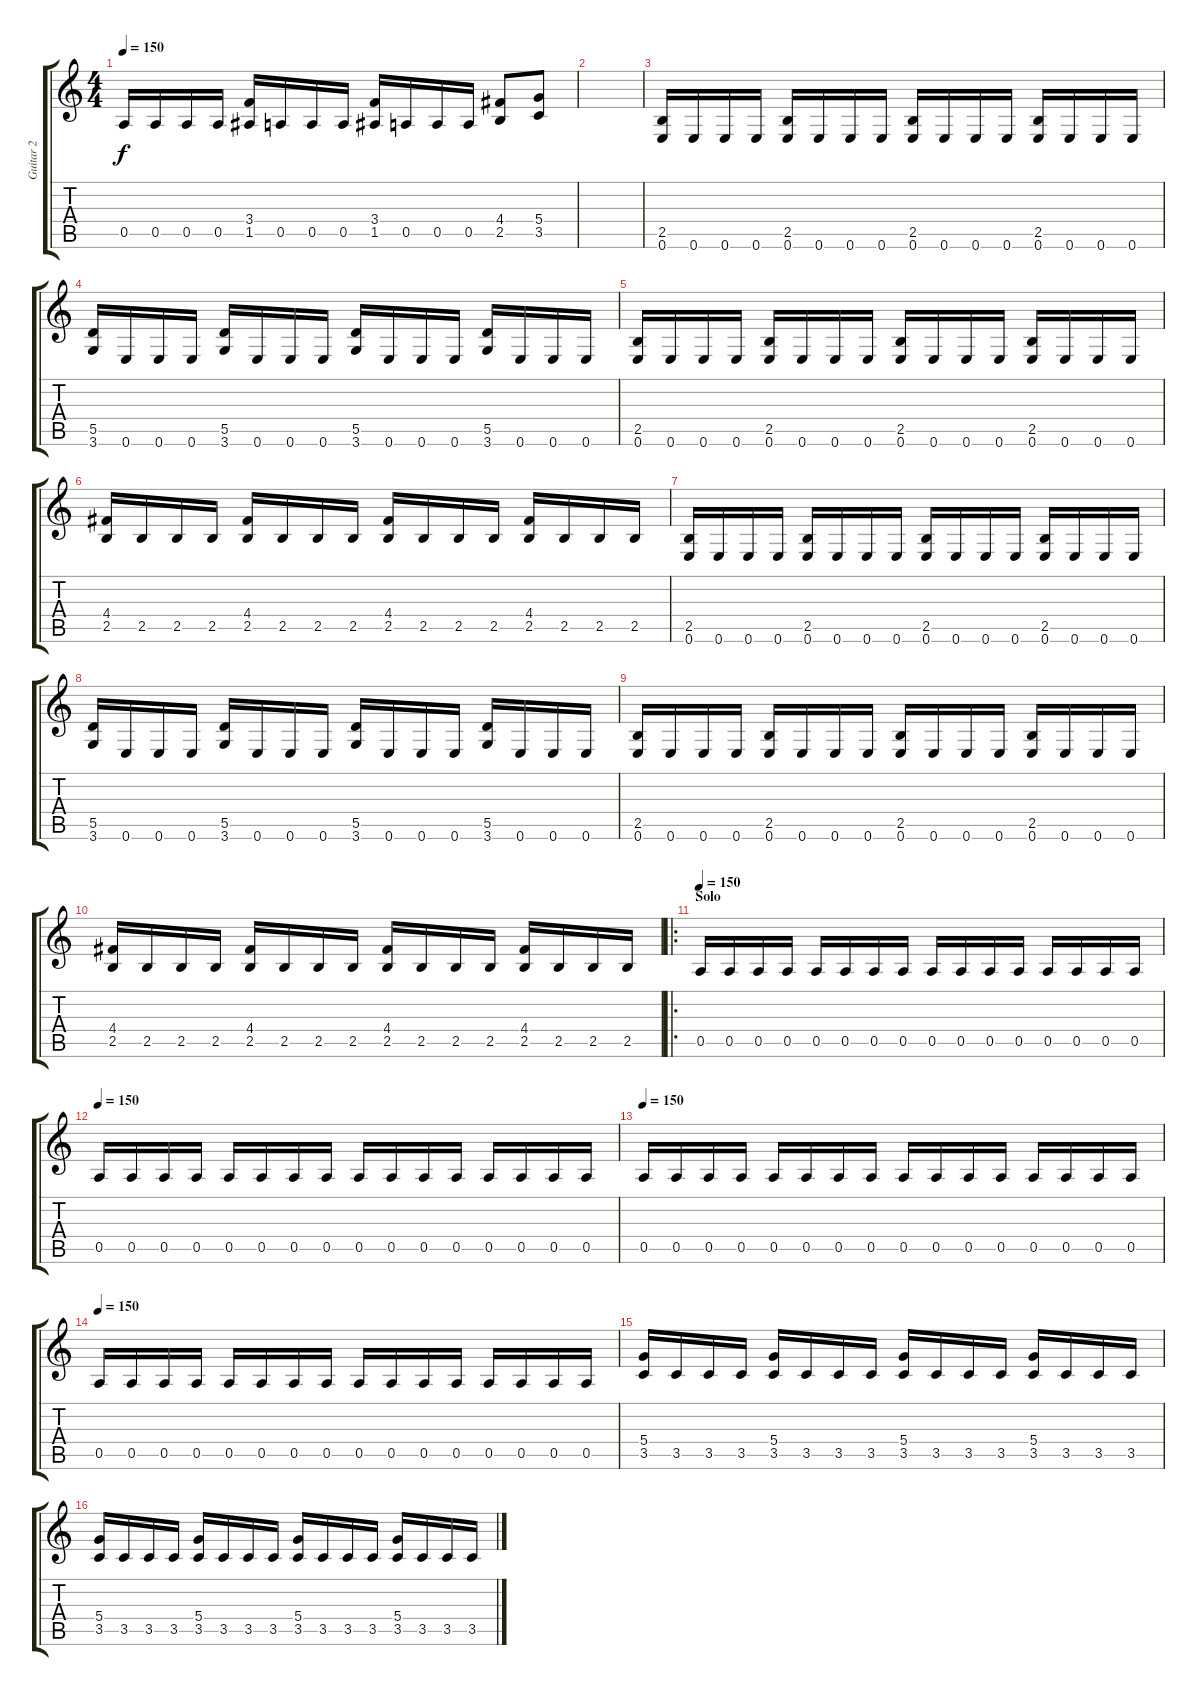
\track ("Guitar 2" "Guitar 2") {instrument distortionguitar}
\staff {score tabs}
\tuning (E4 B3 G3 D3 A2 E2) {hide}
\ts (4 4)
\tempo 150
\clef g2
\ks c
0.5.16{dy f} 0.5.16 0.5.16 0.5.16 (3.4 1.5).16 0.5.16 0.5.16 0.5.16 (3.4 1.5).16 0.5.16 0.5.16 0.5.16 (4.4 2.5).8 (5.4 3.5).8 |
|
(2.5 0.6).16 0.6.16 0.6.16 0.6.16 (2.5 0.6).16 0.6.16 0.6.16 0.6.16 (2.5 0.6).16 0.6.16 0.6.16 0.6.16 (2.5 0.6).16 0.6.16 0.6.16 0.6.16 |
(5.5 3.6).16 0.6.16 0.6.16 0.6.16 (5.5 3.6).16 0.6.16 0.6.16 0.6.16 (5.5 3.6).16 0.6.16 0.6.16 0.6.16 (5.5 3.6).16 0.6.16 0.6.16 0.6.16 |
(2.5 0.6).16 0.6.16 0.6.16 0.6.16 (2.5 0.6).16 0.6.16 0.6.16 0.6.16 (2.5 0.6).16 0.6.16 0.6.16 0.6.16 (2.5 0.6).16 0.6.16 0.6.16 0.6.16 |
(4.4 2.5).16 2.5.16 2.5.16 2.5.16 (4.4 2.5).16 2.5.16 2.5.16 2.5.16 (4.4 2.5).16 2.5.16 2.5.16 2.5.16 (4.4 2.5).16 2.5.16 2.5.16 2.5.16 |
(2.5 0.6).16 0.6.16 0.6.16 0.6.16 (2.5 0.6).16 0.6.16 0.6.16 0.6.16 (2.5 0.6).16 0.6.16 0.6.16 0.6.16 (2.5 0.6).16 0.6.16 0.6.16 0.6.16 |
(5.5 3.6).16 0.6.16 0.6.16 0.6.16 (5.5 3.6).16 0.6.16 0.6.16 0.6.16 (5.5 3.6).16 0.6.16 0.6.16 0.6.16 (5.5 3.6).16 0.6.16 0.6.16 0.6.16 |
(2.5 0.6).16 0.6.16 0.6.16 0.6.16 (2.5 0.6).16 0.6.16 0.6.16 0.6.16 (2.5 0.6).16 0.6.16 0.6.16 0.6.16 (2.5 0.6).16 0.6.16 0.6.16 0.6.16 |
(4.4 2.5).16 2.5.16 2.5.16 2.5.16 (4.4 2.5).16 2.5.16 2.5.16 2.5.16 (4.4 2.5).16 2.5.16 2.5.16 2.5.16 (4.4 2.5).16 2.5.16 2.5.16 2.5.16 |
\ro
\section ("" "Solo ")
\tempo 150
0.5.16{volume 12} 0.5.16 0.5.16 0.5.16 0.5.16 0.5.16 0.5.16 0.5.16 0.5.16 0.5.16 0.5.16 0.5.16 0.5.16 0.5.16 0.5.16 0.5.16 |
\tempo 150
0.5.16 0.5.16 0.5.16 0.5.16 0.5.16 0.5.16 0.5.16 0.5.16 0.5.16 0.5.16 0.5.16 0.5.16 0.5.16 0.5.16 0.5.16 0.5.16 |
\tempo 150
0.5.16 0.5.16 0.5.16 0.5.16 0.5.16 0.5.16 0.5.16 0.5.16 0.5.16 0.5.16 0.5.16 0.5.16 0.5.16 0.5.16 0.5.16 0.5.16 |
\tempo 150
0.5.16 0.5.16 0.5.16 0.5.16 0.5.16 0.5.16 0.5.16 0.5.16 0.5.16 0.5.16 0.5.16 0.5.16 0.5.16 0.5.16 0.5.16 0.5.16 |
(5.4 3.5).16 3.5.16 3.5.16 3.5.16 (5.4 3.5).16 3.5.16 3.5.16 3.5.16 (5.4 3.5).16 3.5.16 3.5.16 3.5.16 (5.4 3.5).16 3.5.16 3.5.16 3.5.16 |
(5.4 3.5).16 3.5.16 3.5.16 3.5.16 (5.4 3.5).16 3.5.16 3.5.16 3.5.16 (5.4 3.5).16 3.5.16 3.5.16 3.5.16 (5.4 3.5).16 3.5.16 3.5.16 3.5.16
